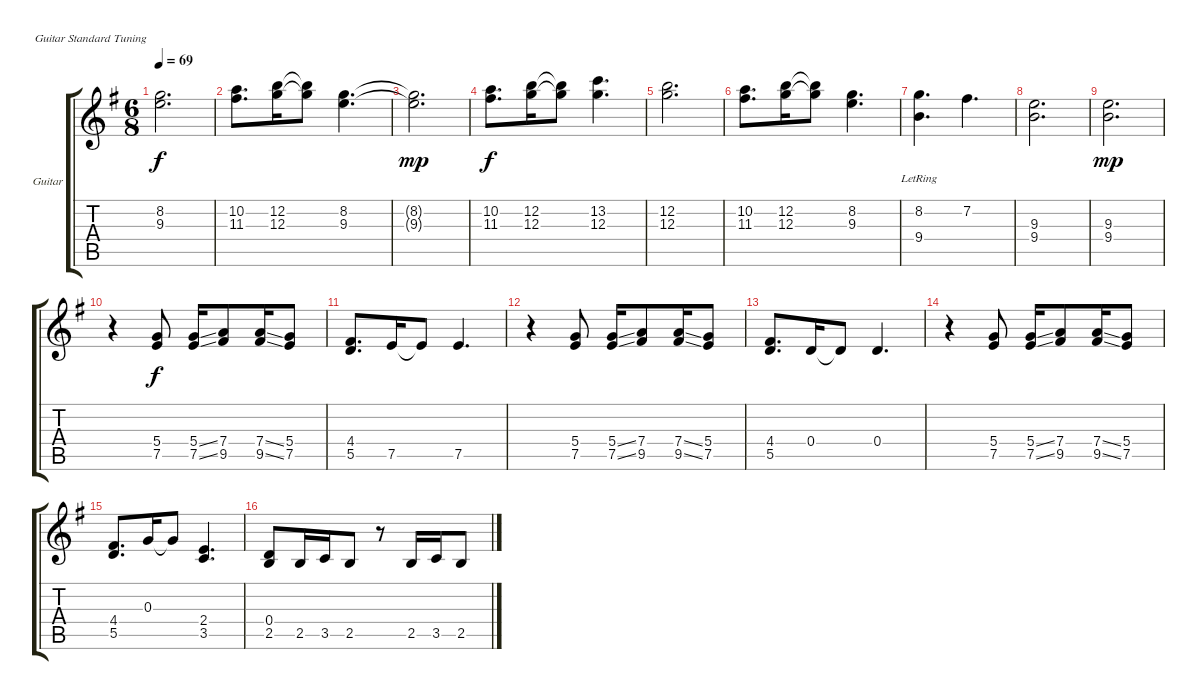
\bracketExtendMode groupsimilarinstruments
\firstSystemTrackNameOrientation horizontal
\otherSystemsTrackNameOrientation horizontal
\track ("E And A Guitar 2" "Guitar") {instrument acousticguitarnylon}
\staff {score tabs}
\tuning (E4 B3 G3 D3 A2 E2)
\ts (6 8)
\tempo 69
\clef g2
\ks g
(8.2 9.3).2{d dy f} |
(10.2 11.3).8{d} (12.2 12.3).16 (12.2{t} 12.3{t}).8 (8.2 9.3).4{d} |
(8.2{t} 9.3{t}).2{d dy mp} |
(10.2 11.3).8{d dy f} (12.2 12.3).16 (12.2{t} 12.3{t}).8 (13.2 12.3).4{d} |
(12.2 12.3).2{d} |
(10.2 11.3).8{d} (12.2 12.3).16 (12.2{t} 12.3{t}).8 (8.2 9.3).4{d} |
(8.2 9.4{lr}).4{d} 7.2.4{d} |
(9.3 9.4).2{d} |
(9.3 9.4).2{d dy mp} |
r.4 (5.4 7.5).8{dy f} (5.4{ss} 7.5{ss}).16 (7.4 9.5).8 (7.4{ss} 9.5{ss}).16 (5.4 7.5).8 |
(4.4 5.5).8{d} 7.5.16 7.5{t}.8 7.5.4{d} |
r.4 (5.4 7.5).8 (5.4{ss} 7.5{ss}).16 (7.4 9.5).8 (7.4{ss} 9.5{ss}).16 (5.4 7.5).8 |
(4.4 5.5).8{d} 0.4.16 0.4{t}.8 0.4.4{d} |
r.4 (5.4 7.5).8 (5.4{ss} 7.5{ss}).16 (7.4 9.5).8 (7.4{ss} 9.5{ss}).16 (5.4 7.5).8 |
(4.4 5.5).8{d} 0.3.16 0.3{t}.8 (2.4 3.5).4{d} |
(0.4 2.5).8 2.5.16 3.5.16 2.5.8 r.8 2.5.16 3.5.16 2.5.8
